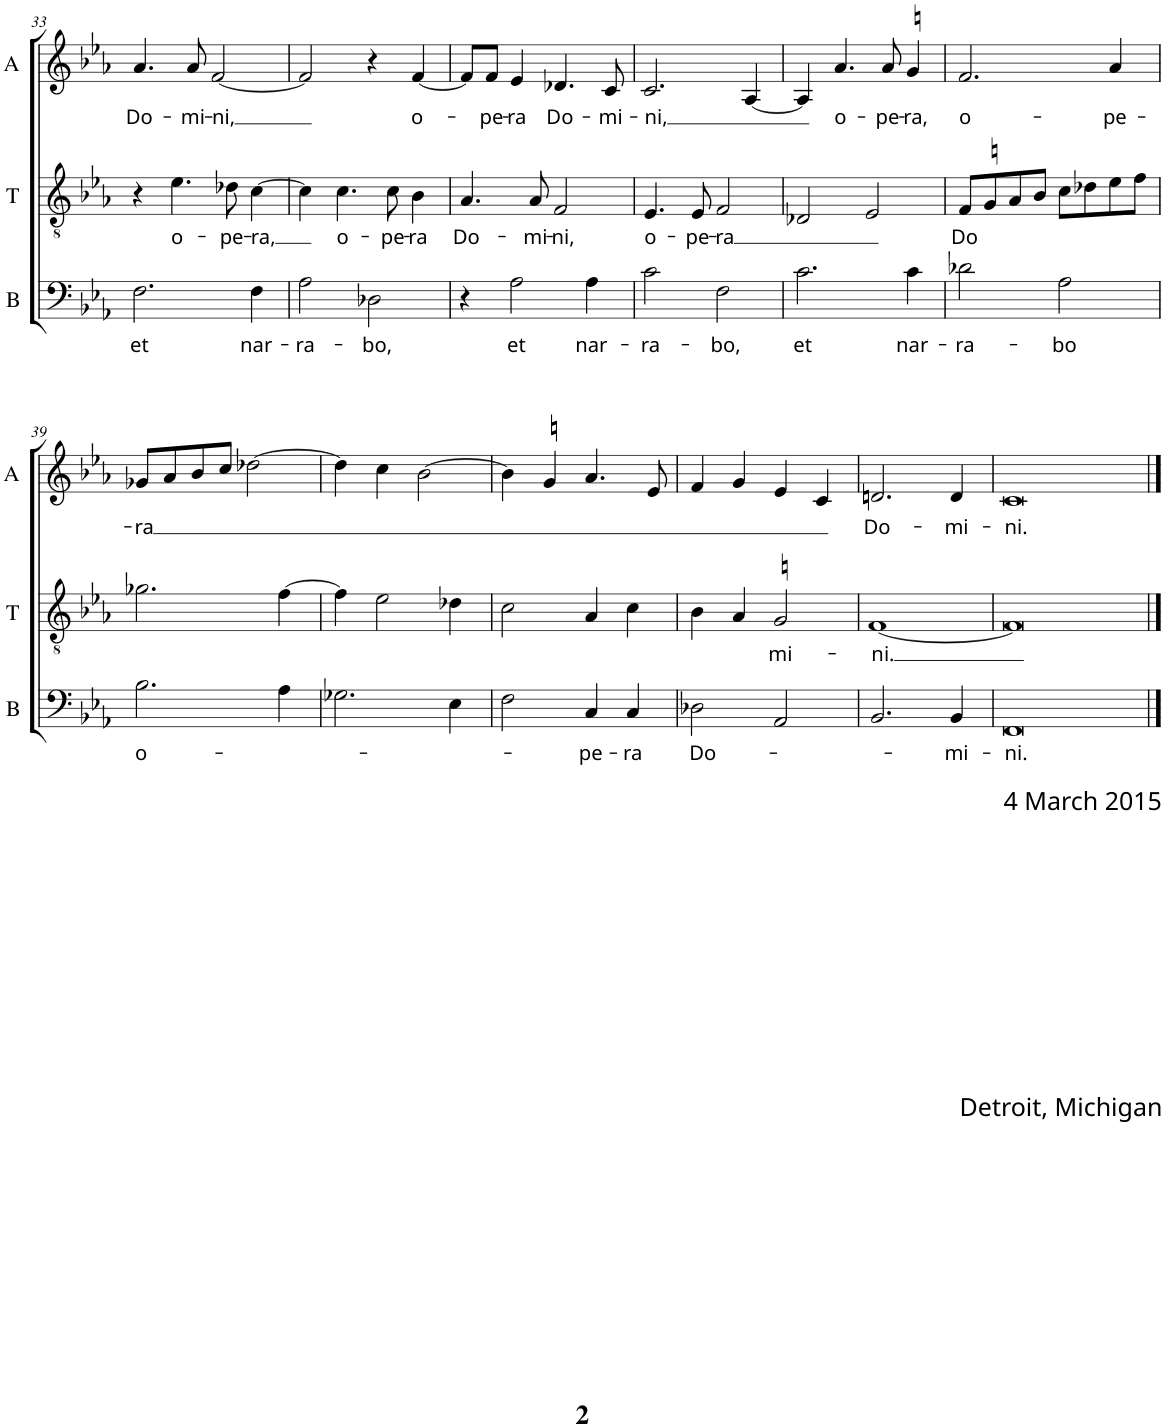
**kern	**text	**kern	**text	**kern	**text
*part3	*part3	*part2	*part2	*part1	*part1
*staff3	*staff3	*staff2	*staff2	*staff1	*staff1
*I"Bassus	*	*I"Tenor	*	*I"Altus	*
*I'B	*	*I'T	*	*I'A	*
!!LO:PB:g=z
*clefF4	*	*clefGv2	*	*clefG2	*
*k[b-e-a-]	*	*k[b-e-a-]	*	*k[b-e-a-]	*
*M4/4	*	*M4/4	*	*M4/4	*
*met(c)	*	*met(c)	*	*met(c)	*
=33	=33	=33	=33	=33	=33
!	!LO:LY:b	!	!	!	!LO:LY:b
2.F\	et	4r	.	4.a-/	Do-
!	!	!	!LO:LY:b	!	!
.	.	4.e-\	o-	.	.
!	!	!	!	!	!LO:LY:b
.	.	.	.	8a-/	-mi-
!	!	!	!	!	!LO:LY:b
.	.	.	.	[2f/	-ni,
!	!	!	!LO:LY:b	!	!
.	.	8d-X\	-pe-	.	.
!	!LO:LY:b	!	!LO:LY:b	!	!
4F\	nar-	[4c\	-ra,	.	.
=34	=34	=34	=34	=34	=34
!	!LO:LY:b	!	!	!	!
2A-\	-ra-	4c\]	.	2f/]	.
!	!	!	!LO:LY:b	!	!
.	.	4.c\	o-	.	.
!	!LO:LY:b	!	!	!	!
2D-X\	-bo,	.	.	4r	.
!	!	!	!LO:LY:b	!	!
.	.	8c\	-pe-	.	.
!	!	!	!LO:LY:b	!	!LO:LY:b
.	.	4B-\	-ra	[4f/	o-
=35	=35	=35	=35	=35	=35
!	!	!	!LO:LY:b	!	!
4r	.	4.A-/	Do-	8f/L]	.
!	!	!	!	!	!LO:LY:b
.	.	.	.	8f/J	-pe-
!	!LO:LY:b	!	!	!	!LO:LY:b
2A-\	et	.	.	4e-/	-ra
!	!	!	!LO:LY:b	!	!
.	.	8A-/	-mi-	.	.
!	!	!	!LO:LY:b	!	!LO:LY:b
.	.	2F/	-ni,	4.d-X/	Do-
!	!LO:LY:b	!	!	!	!
4A-\	nar-	.	.	.	.
!	!	!	!	!	!LO:LY:b
.	.	.	.	8c/	-mi-
=36	=36	=36	=36	=36	=36
!	!LO:LY:b	!	!LO:LY:b	!	!LO:LY:b
2c\	-ra-	4.E-/	o-	2.c/	-ni,
!	!	!	!LO:LY:b	!	!
.	.	8E-/	-pe-	.	.
!	!LO:LY:b	!	!LO:LY:b	!	!
2F\	-bo,	2F/	-ra	.	.
.	.	.	.	[4A-/	.
=37	=37	=37	=37	=37	=37
!	!LO:LY:b	!	!	!	!
2.c\	et	2D-X/	.	4A-/]	.
!	!	!	!	!	!LO:LY:b
.	.	.	.	4.a-/	o-
.	.	2E-/	.	.	.
!	!	!	!	!	!LO:LY:b
.	.	.	.	8a-/	-pe-
!	!LO:LY:b	!	!	!	!LO:LY:b
4c\	nar-	.	.	4gn/	-ra,
=38	=38	=38	=38	=38	=38
!	!LO:LY:b	!	!LO:LY:b	!	!LO:LY:b
2d-X\	-ra-	8F/L	Do	2.f/	o-
.	.	8Gn/	.	.	.
.	.	8A-/	.	.	.
.	.	8B-/J	.	.	.
!	!LO:LY:b	!	!	!	!
2A-\	-bo	8c\L	.	.	.
.	.	8d-X\	.	.	.
!	!	!	!	!	!LO:LY:b
.	.	8e-\	.	4a-/	-pe-
.	.	8f\J	.	.	.
!!LO:LB:g=z
=39	=39	=39	=39	=39	=39
!	!LO:LY:b	!	!	!	!LO:LY:b
2.B-\	o-	2.g-X\	.	8g-X/L	-ra
.	.	.	.	8a-/	.
.	.	.	.	8b-/	.
.	.	.	.	8cc/J	.
.	.	.	.	[2dd-X\	.
4A-\	.	[4f\	.	.	.
=40	=40	=40	=40	=40	=40
2.G-X\	.	4f\]	.	4dd-\]	.
.	.	2e-\	.	4cc\	.
.	.	.	.	[2b-\	.
4E-\	.	4d-X\	.	.	.
=41	=41	=41	=41	=41	=41
2F\	.	2c\	.	4b-\]	.
.	.	.	.	4gn/	.
!	!LO:LY:b	!	!	!	!
4C/	-pe-	4A-/	.	4.a-/	.
!	!LO:LY:b	!	!	!	!
4C/	-ra	4c\	.	.	.
.	.	.	.	8e-/	.
=42	=42	=42	=42	=42	=42
!	!LO:LY:b	!	!	!	!
2D-X\	Do-	4B-\	.	4f/	.
.	.	4A-/	.	4g/	.
!	!	!	!LO:LY:b	!	!
2AA-/	.	2Gn/	mi-	4e-/	.
.	.	.	.	4c/	.
=43	=43	=43	=43	=43	=43
!	!	!	!LO:LY:b	!	!LO:LY:b
2.BB-/	.	[1F	-ni.	2.dn/	Do-
!	!LO:LY:b	!	!	!	!LO:LY:b
4BB-/	-mi-	.	.	4d/	-mi-
=44	=44	=44	=44	=44	=44
!	!LO:LY:b	!	!	!	!LO:LY:b
[1FF	-ni.	1F_	.	[1c	-ni.
==45	==45	==45	==45	==45	==45
1FF]	.	1F]	.	1c]	.
=	=	=	=	=	=
*-	*-	*-	*-	*-	*-
